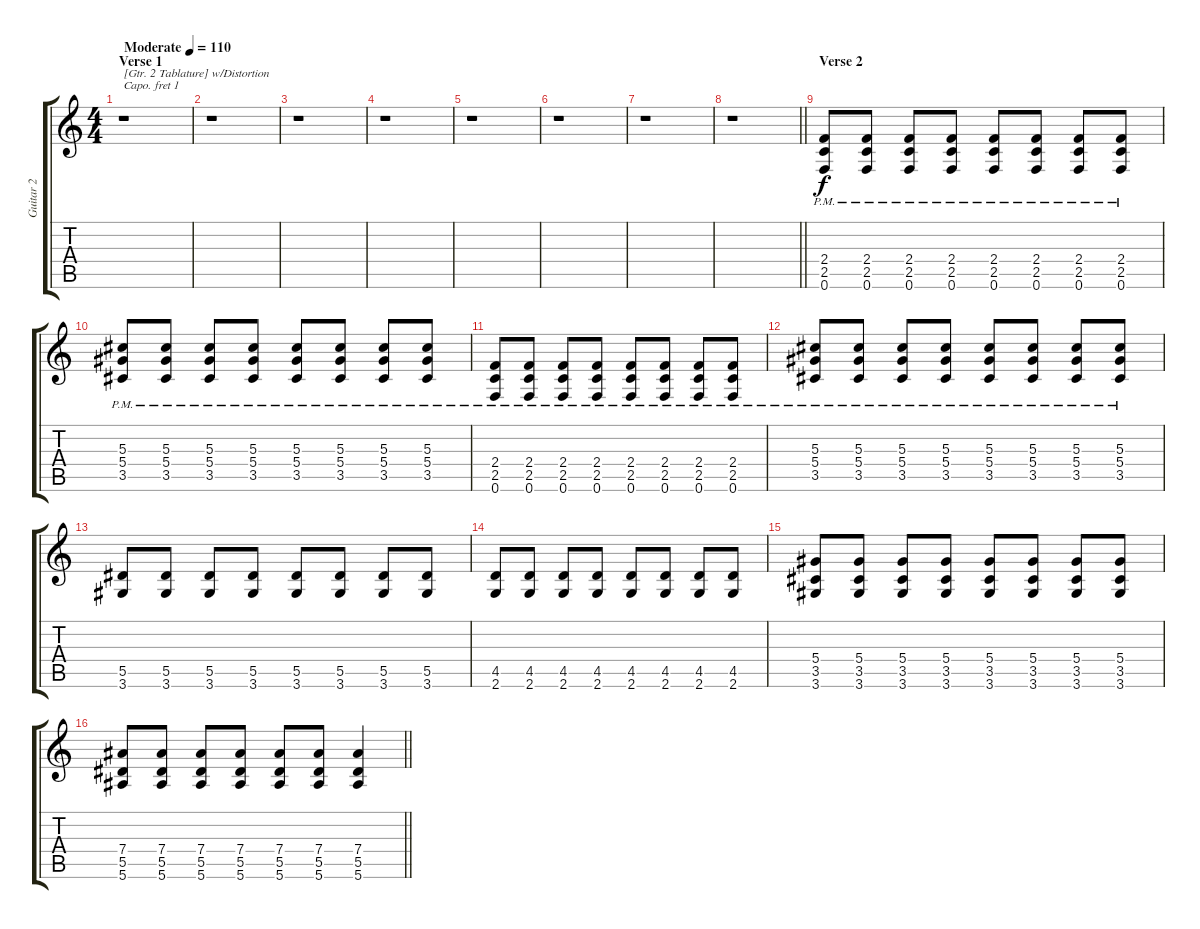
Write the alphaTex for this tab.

\track ("Guitar 2" "Guitar 2") {instrument distortionguitar}
\staff {score tabs}
\capo 1
\tuning (E4 B3 G3 D3 A2 E2) {hide}
\ts (4 4)
\section ("" "Verse 1")
\tempo (110 "Moderate")
\clef g2
\ks c
r.1{txt "[Gtr. 2 Tablature] w/Distortion" dy f instrument distortionguitar} |
r.1 |
r.1 |
r.1 |
r.1 |
r.1 |
r.1 |
\barLineRight lightlight
r.1 |
\section ("" "Verse 2")
(2.4{pm} 2.5{pm} 0.6{pm}).8 (2.4{pm} 2.5{pm} 0.6{pm}).8 (2.4{pm} 2.5{pm} 0.6{pm}).8 (2.4{pm} 2.5{pm} 0.6{pm}).8 (2.4{pm} 2.5{pm} 0.6{pm}).8 (2.4{pm} 2.5{pm} 0.6{pm}).8 (2.4{pm} 2.5{pm} 0.6{pm}).8 (2.4{pm} 2.5{pm} 0.6{pm}).8 |
(5.3{pm} 5.4{pm} 3.5{pm}).8 (5.3{pm} 5.4{pm} 3.5{pm}).8 (5.3{pm} 5.4{pm} 3.5{pm}).8 (5.3{pm} 5.4{pm} 3.5{pm}).8 (5.3{pm} 5.4{pm} 3.5{pm}).8 (5.3{pm} 5.4{pm} 3.5{pm}).8 (5.3{pm} 5.4{pm} 3.5{pm}).8 (5.3{pm} 5.4{pm} 3.5{pm}).8 |
(2.4{pm} 2.5{pm} 0.6{pm}).8 (2.4{pm} 2.5{pm} 0.6{pm}).8 (2.4{pm} 2.5{pm} 0.6{pm}).8 (2.4{pm} 2.5{pm} 0.6{pm}).8 (2.4{pm} 2.5{pm} 0.6{pm}).8 (2.4{pm} 2.5{pm} 0.6{pm}).8 (2.4{pm} 2.5{pm} 0.6{pm}).8 (2.4{pm} 2.5{pm} 0.6{pm}).8 |
(5.3{pm} 5.4{pm} 3.5{pm}).8 (5.3{pm} 5.4{pm} 3.5{pm}).8 (5.3{pm} 5.4{pm} 3.5{pm}).8 (5.3{pm} 5.4{pm} 3.5{pm}).8 (5.3{pm} 5.4{pm} 3.5{pm}).8 (5.3{pm} 5.4{pm} 3.5{pm}).8 (5.3{pm} 5.4{pm} 3.5{pm}).8 (5.3{pm} 5.4{pm} 3.5{pm}).8 |
(5.5 3.6).8 (5.5 3.6).8 (5.5 3.6).8 (5.5 3.6).8 (5.5 3.6).8 (5.5 3.6).8 (5.5 3.6).8 (5.5 3.6).8 |
(4.5 2.6).8 (4.5 2.6).8 (4.5 2.6).8 (4.5 2.6).8 (4.5 2.6).8 (4.5 2.6).8 (4.5 2.6).8 (4.5 2.6).8 |
(5.4 3.5 3.6).8 (5.4 3.5 3.6).8 (5.4 3.5 3.6).8 (5.4 3.5 3.6).8 (5.4 3.5 3.6).8 (5.4 3.5 3.6).8 (5.4 3.5 3.6).8 (5.4 3.5 3.6).8 |
\barLineRight lightlight
(7.4 5.5 5.6).8 (7.4 5.5 5.6).8 (7.4 5.5 5.6).8 (7.4 5.5 5.6).8 (7.4 5.5 5.6).8 (7.4 5.5 5.6).8 (7.4 5.5 5.6).4
